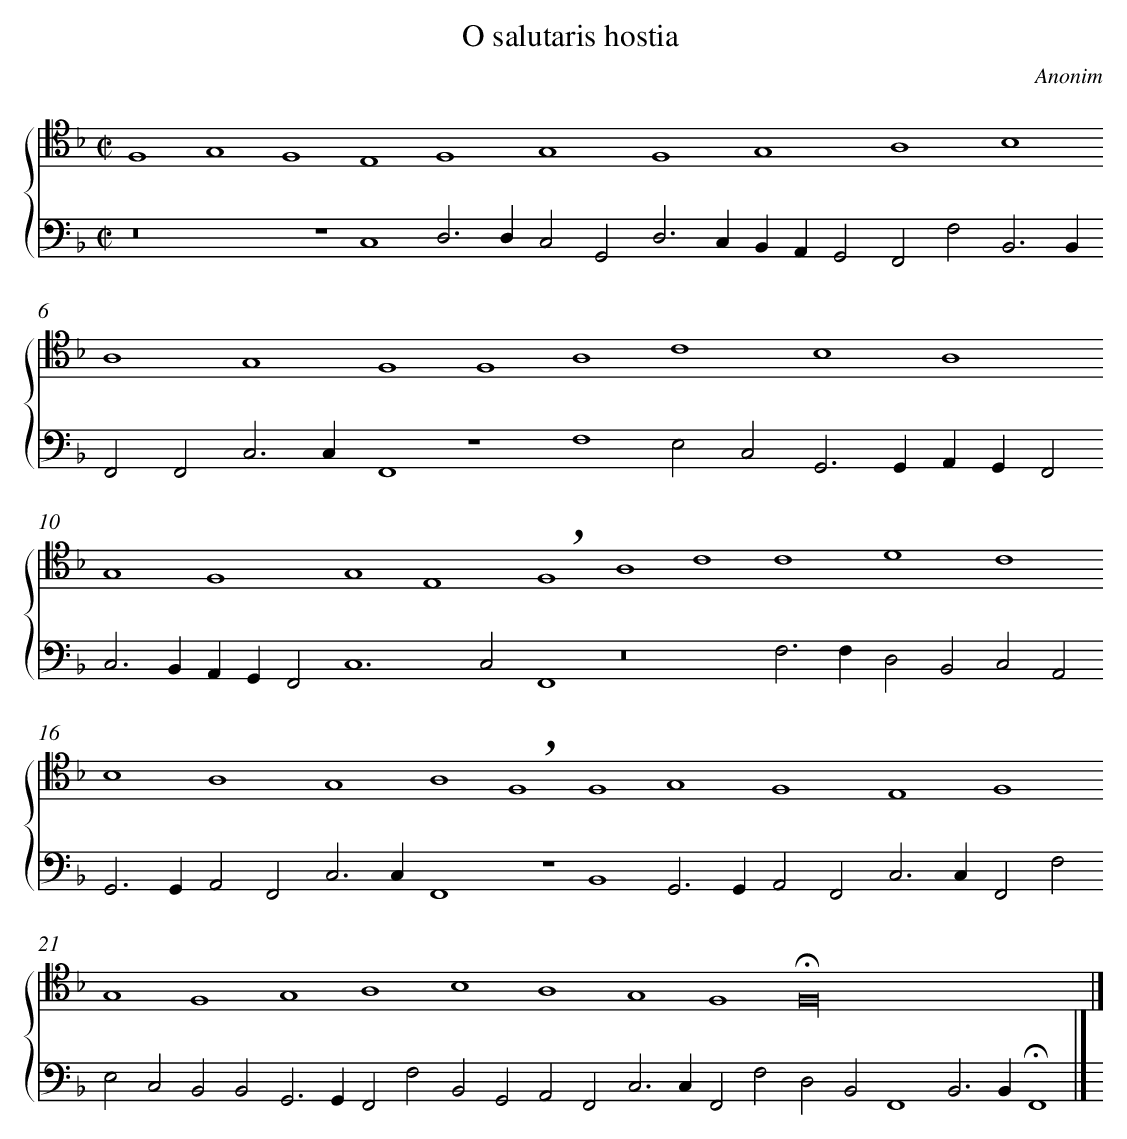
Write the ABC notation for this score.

X:1
T: O salutaris hostia
C: Anonim
L: 1/4
M: C|
%%staves {1 2}
V: 1 clef=tenor
V: 2 clef=bass
K: F
[V:1] F,4G,4 [|]
[V:2] z8 [|]
[V:1] F,4E,4 [|]
[V:2] z4C,4 [|]
[V:1] F,4G,4 [|]
[V:2] D,2>D,2C,2G,,2 [|]
[V:1] F,4G,4 [|]
[V:2] D,2>C,2B,,A,,G,,2 [|]
[V:1] A,4B,4 [|]
[V:2] F,,2F,2B,,3B,, [|]
[V:1] A,4G,4 [|]
[V:2] F,,2F,,2C,3C, [|]
[V:1] F,4F,4 [|]
[V:2] F,,4z4 [|]
[V:1] A,4C4 [|]
[V:2] F,4E,2C,2 [|]
[V:1] B,4A,4 [|]
[V:2] G,,2>G,,2A,,G,,F,,2 [|]
[V:1] G,4F,4 [|]
[V:2] C,2>B,,2A,,G,,F,,2 [|]
[V:1] G,4E,4 [|]
[V:2] C,6C,2 [|]
[V:1] !breath!F,4A,4 [|]
[V:2] F,,4z8 [|]
[V:1] C4C4 [|]
[V:2] F,3F, [|]
[V:1] D4C4 [|]
[V:2] D,2B,,2C,2A,,2 [|]
[V:1] B,4A,4 [|]
[V:2] G,,2>G,,2A,,2F,,2 [|]
[V:1] G,4A,4 [|]
[V:2] C,2>C,2F,,4 [|]
[V:1] !breath!F,4F,4 [|]
[V:2] z4B,,4 [|]
[V:1] G,4F,4 [|]
[V:2] G,,2>G,,2A,,2F,,2 [|]
[V:1] E,4F,4 [|]
[V:2] C,2>C,2F,,2F,2 [|]
[V:1] G,4F,4 [|]
[V:2] E,2C,2B,,2B,,2 [|]
[V:1] G,4A,4 [|]
[V:2] G,,2>G,,2F,,2F,2 [|]
[V:1] B,4A,4 [|]
[V:2] B,,2G,,2A,,2F,,2 [|]
[V:1] G,4F,4 [|]
[V:2] C,2>C,2F,,2F,2 [|]
[V:1] !fermata!F,16 [|]
[V:2] D,2B,,2F,,4 [|]
[V:1]  |]
[V:2] B,,2>B,,2!fermata!F,,4 |]
